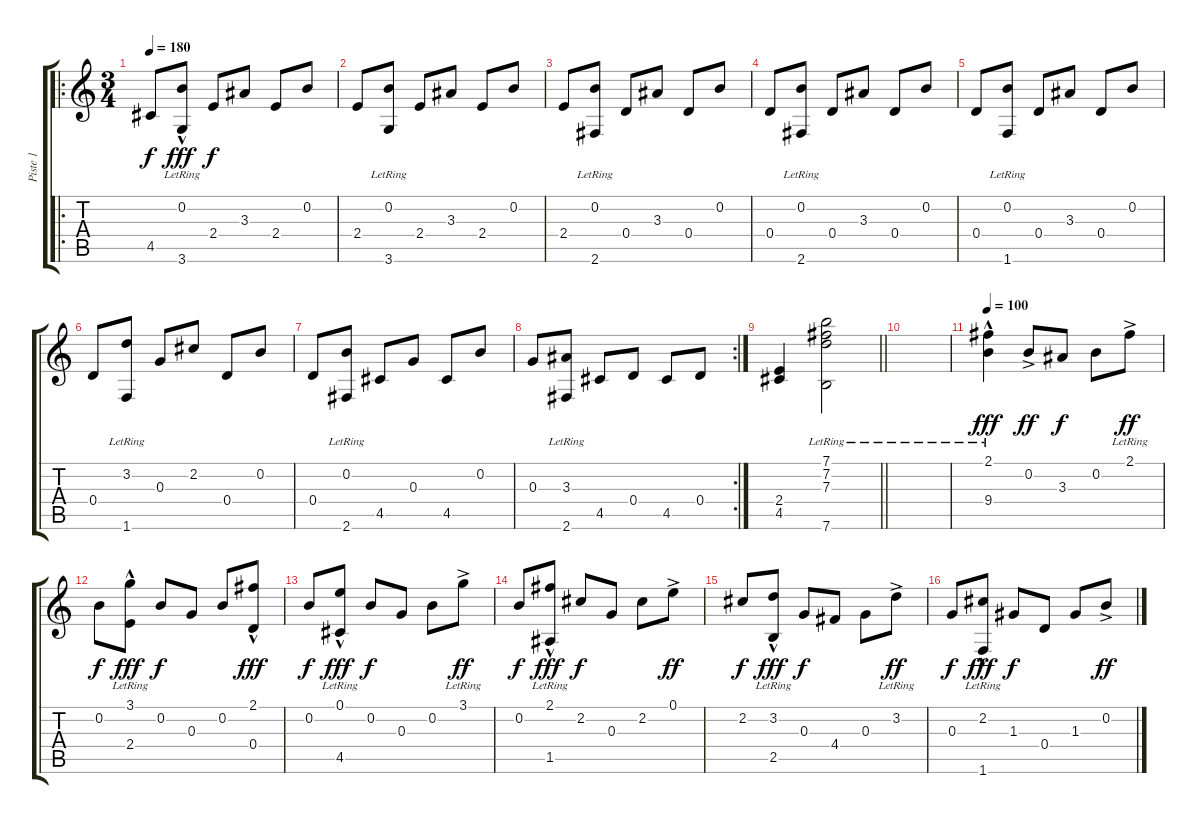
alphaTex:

\track ("Piste 1" "Piste 1") {instrument acousticguitarnylon}
\staff {score tabs}
\tuning (E4 B3 G3 D3 A2 E2) {hide}
\ro
\ts (3 4)
\tempo 180
\clef g2
\ks c
4.5.8{dy f} (0.2{hac} 3.6{hac lr}).8{dy fff} 2.4.8{dy f} 3.3.8 2.4.8 0.2.8 |
2.4.8 (0.2{lr} 3.6{lr}).8 2.4.8 3.3.8 2.4.8 0.2.8 |
2.4.8 (0.2{lr} 2.6{lr}).8 0.4.8 3.3.8 0.4.8 0.2.8 |
0.4.8 (0.2{lr} 2.6{lr}).8 0.4.8 3.3.8 0.4.8 0.2.8 |
0.4.8 (0.2{lr} 1.6{lr}).8 0.4.8 3.3.8 0.4.8 0.2.8 |
0.4.8 (3.2{lr} 1.6{lr}).8 0.3.8 2.2.8 0.4.8 0.2.8 |
0.4.8 (0.2{lr} 2.6{lr}).8 4.5.8 0.3.8 4.5.8 0.2.8 |
\rc 2
0.3.8 (3.3 2.6{lr}).8 4.5.8 0.4.8 4.5.8 0.4.8 |
\barLineRight lightlight
(2.4 4.5).4 (7.1 7.2 7.3{lr} 7.6).2 |
|
\tempo 100
(2.1{hac lr} 9.4{hac lr}).4{dy fff} 0.2{ac}.8{dy ff} 3.3.8{dy f} 0.2.8 2.1{ac lr}.8{dy ff} |
0.2.8{dy f} (3.1{hac lr} 2.4{hac lr}).8{dy fff} 0.2.8{dy f} 0.3.8 0.2.8 (2.1{hac} 0.4{hac}).8{dy fff} |
0.2.8{dy f} (0.1{hac lr} 4.5{hac lr}).8{dy fff} 0.2.8{dy f} 0.3.8 0.2.8 3.1{ac lr}.8{dy ff} |
0.2.8{dy f} (2.1{hac lr} 1.5{hac lr}).8{dy fff} 2.2.8{dy f} 0.3.8 2.2.8 0.1{ac}.8{dy ff} |
2.2.8{dy f} (3.2{hac lr} 2.5{hac lr}).8{dy fff} 0.3.8{dy f} 4.4.8 0.3.8 3.2{ac lr}.8{dy ff} |
0.3.8{dy f} (2.2{hac lr} 1.6{hac lr}).8{dy fff} 1.3.8{dy f} 0.4.8 1.3.8 0.2{ac}.8{dy ff}
